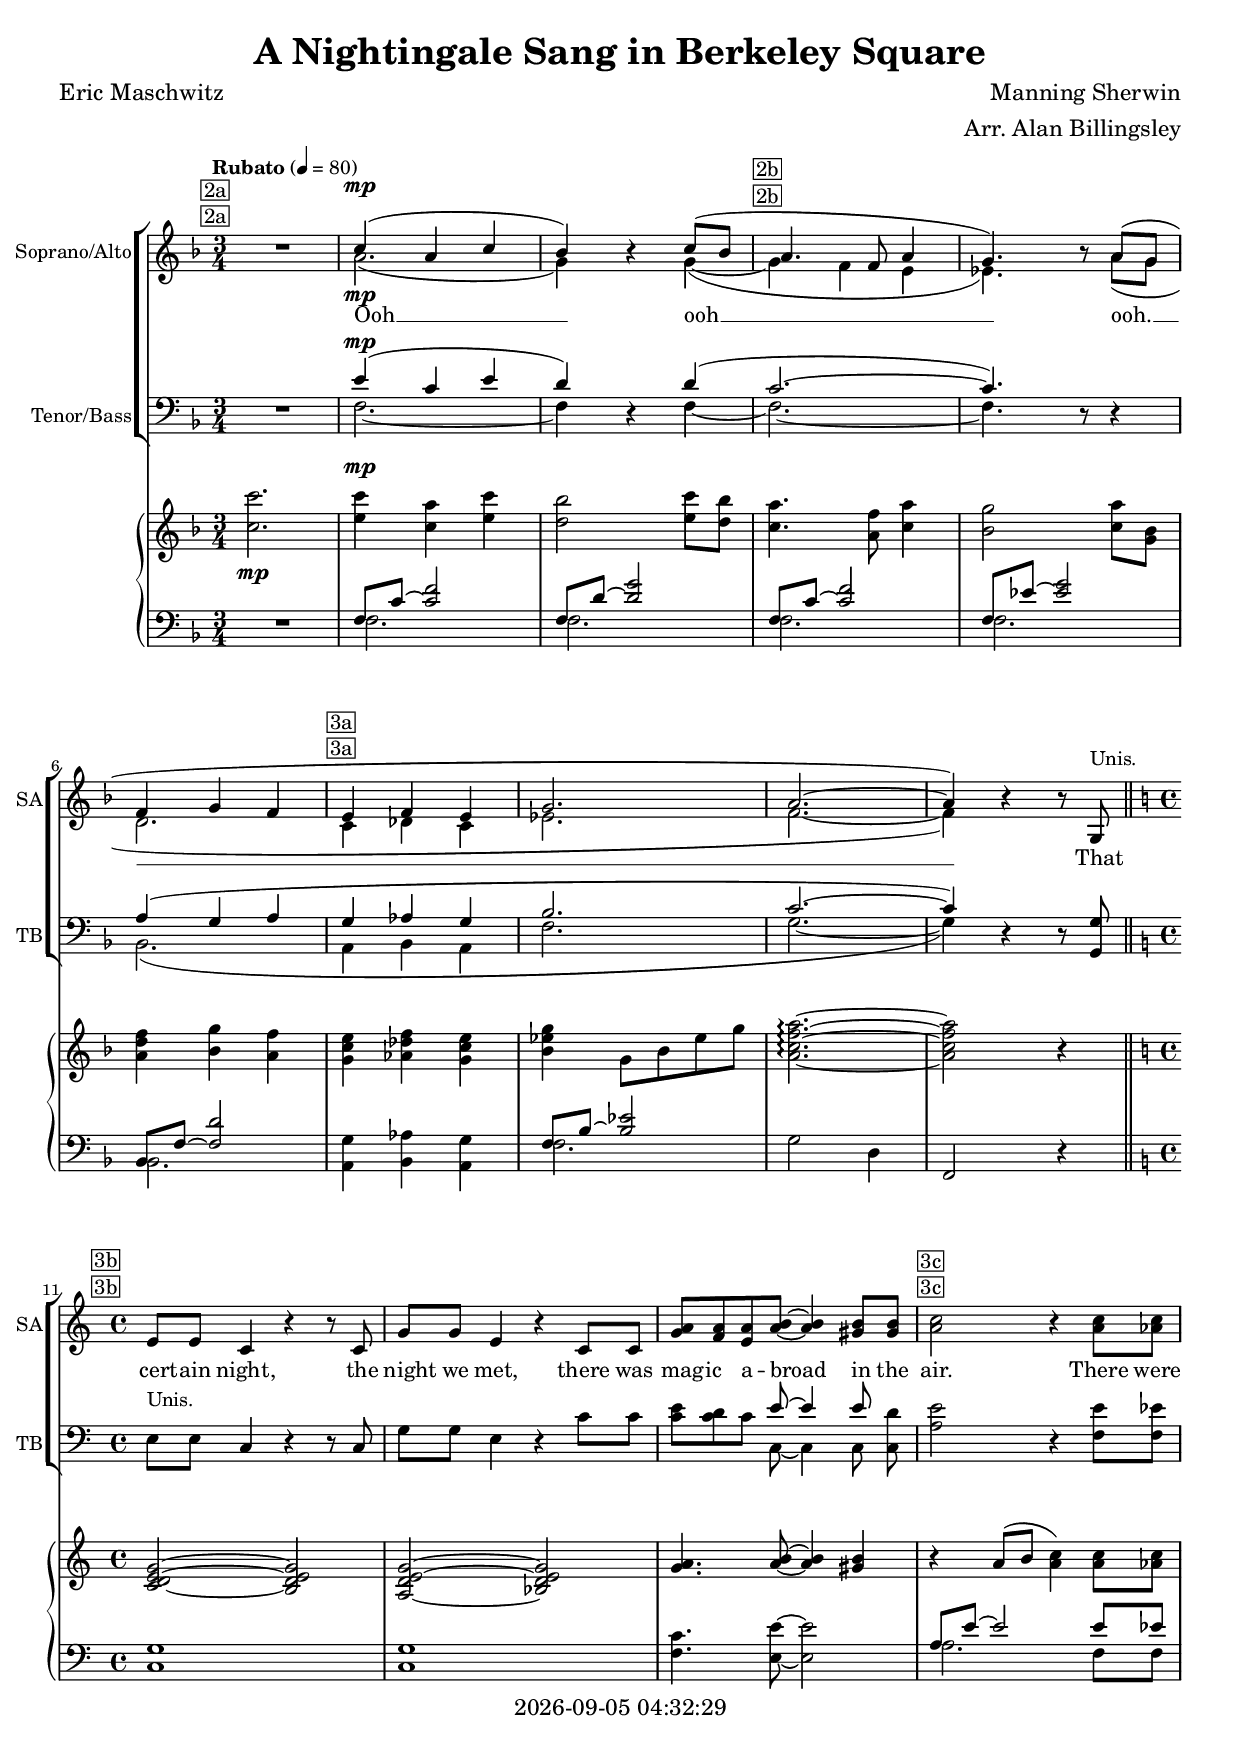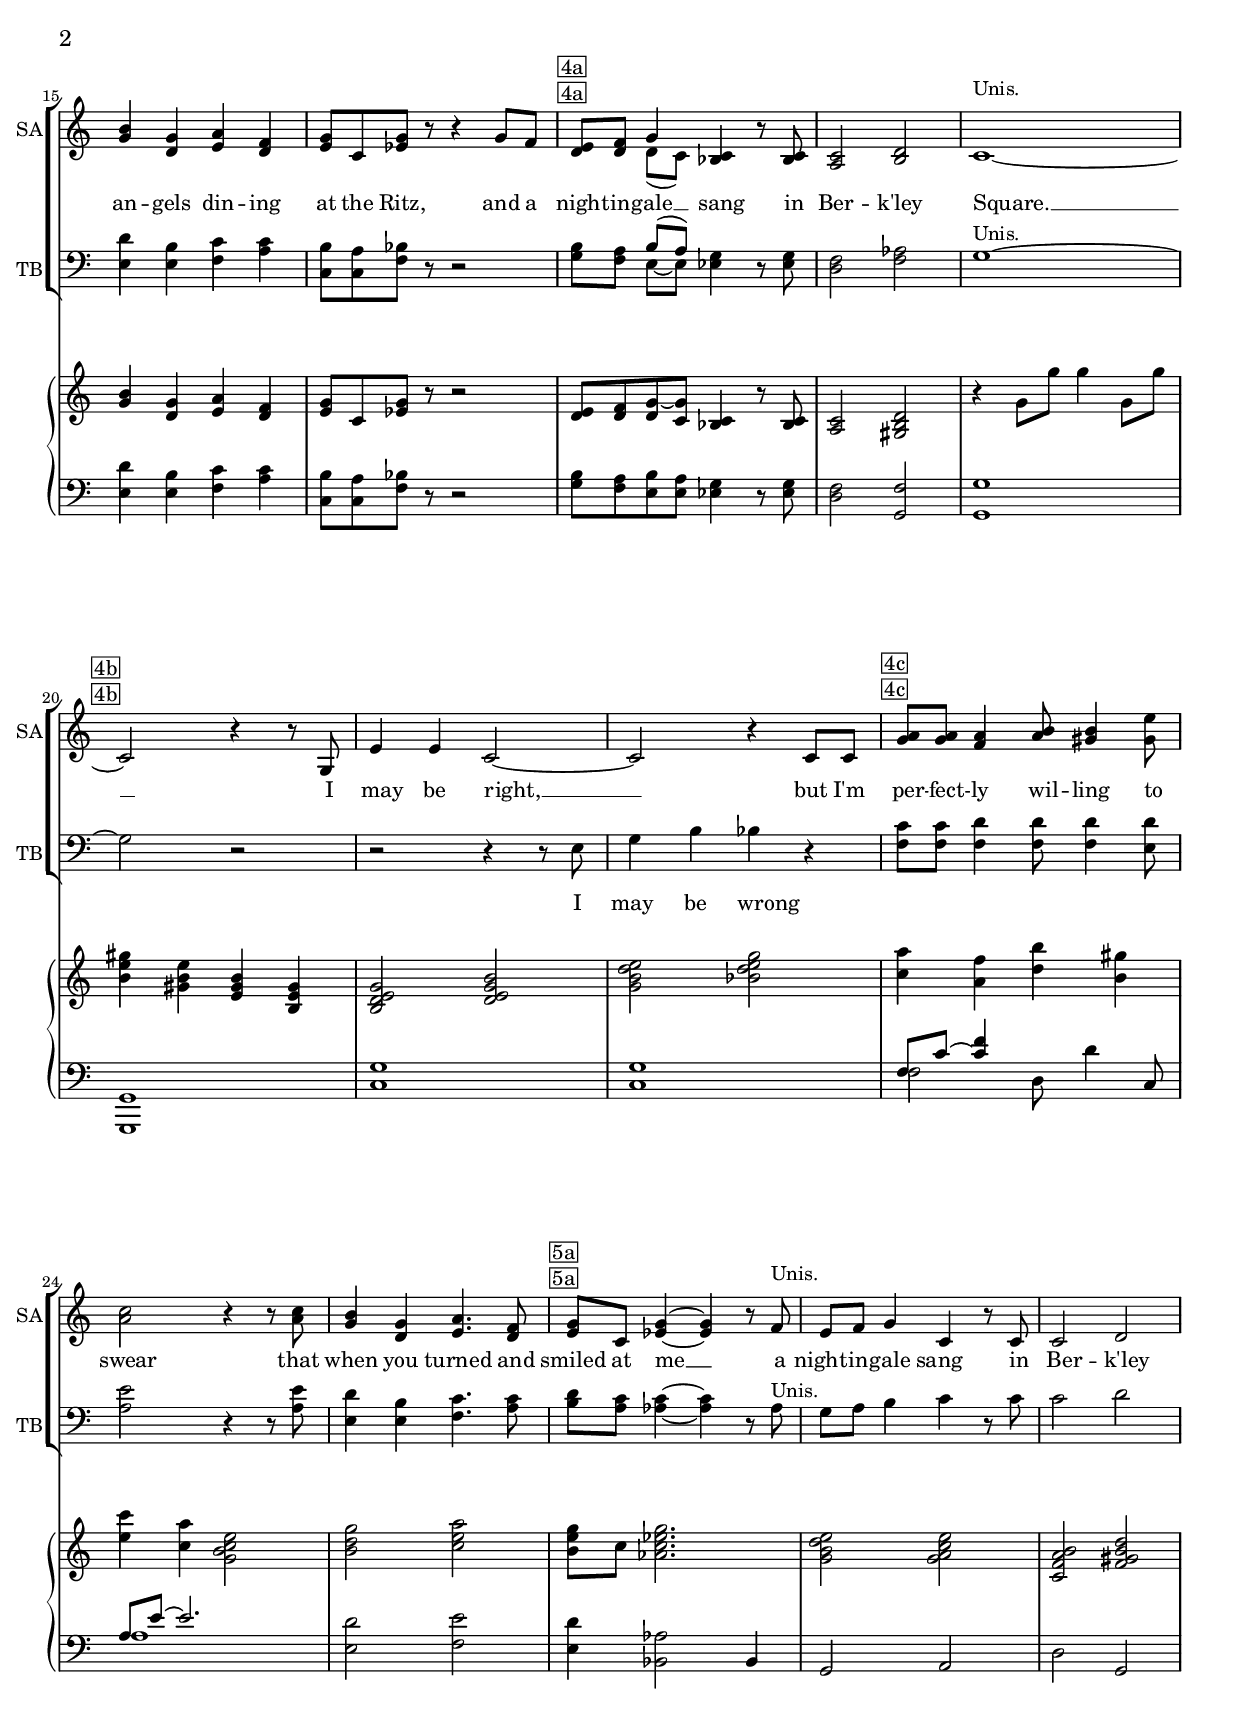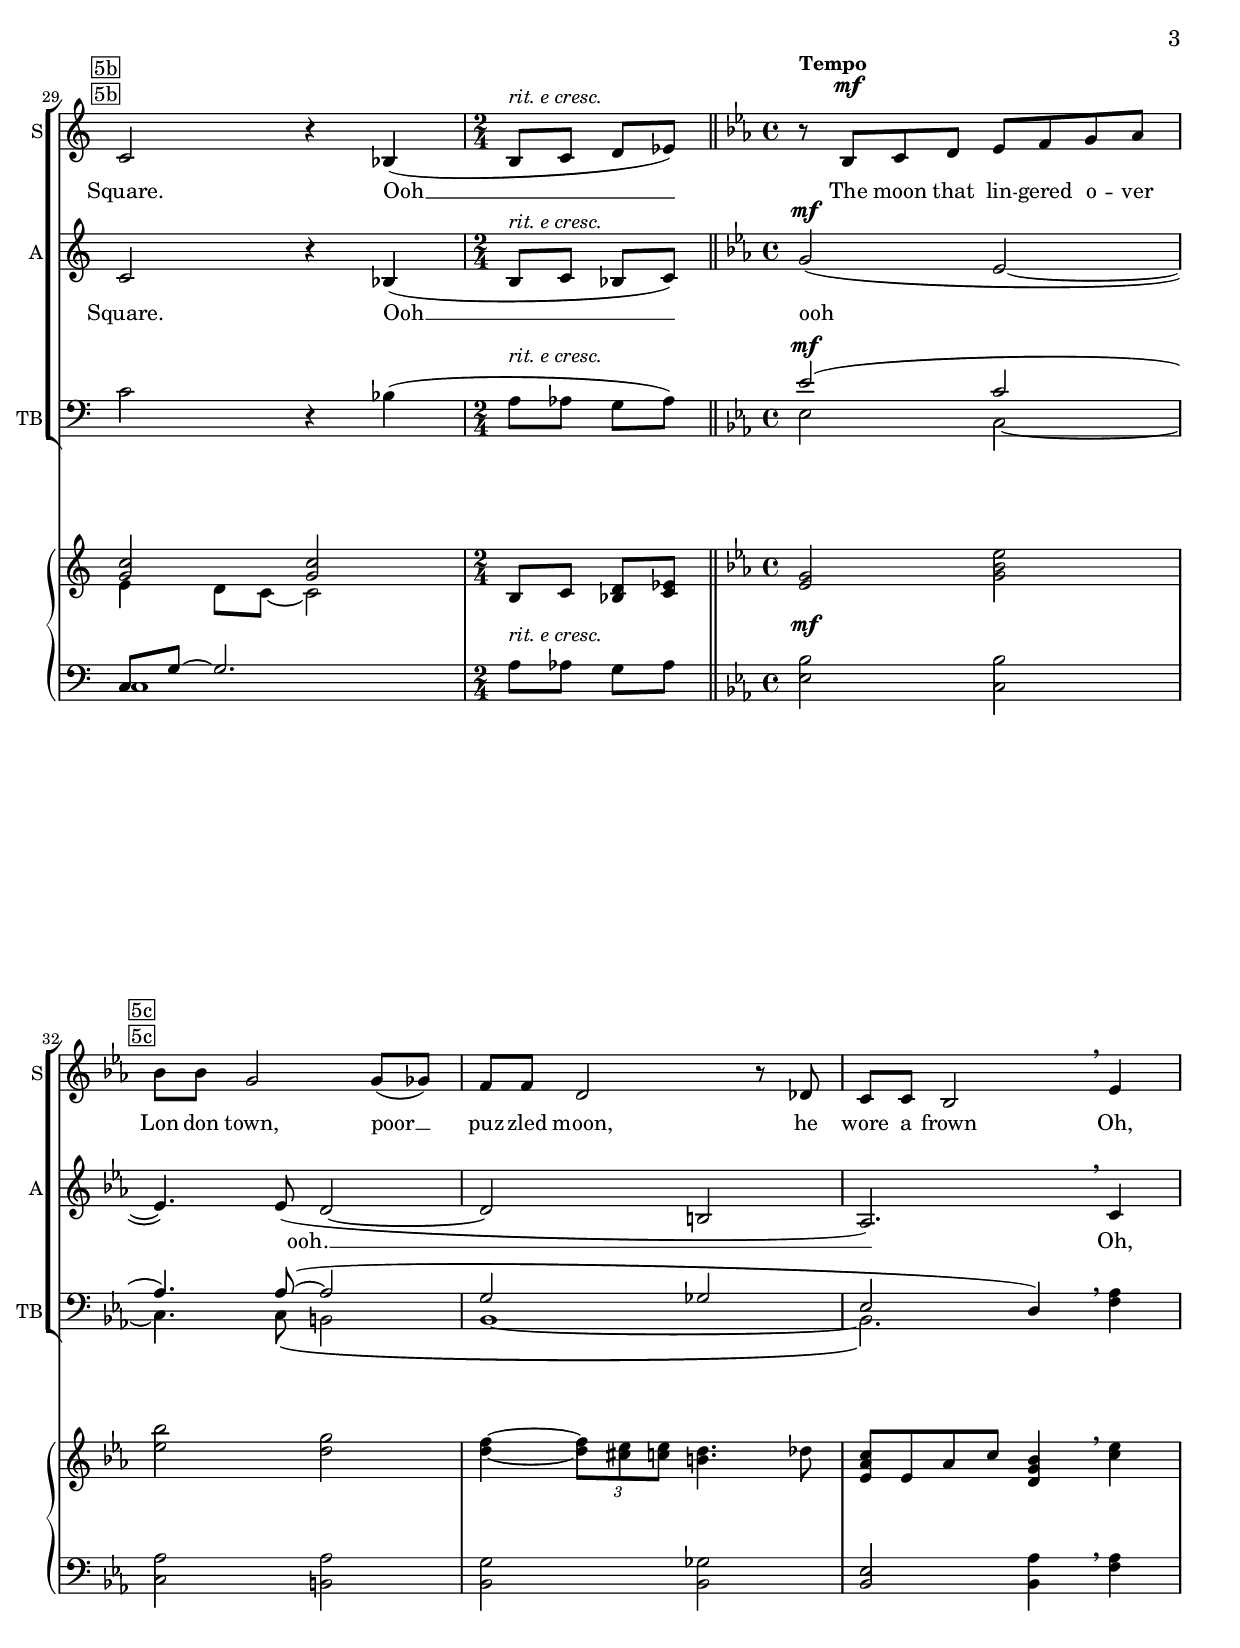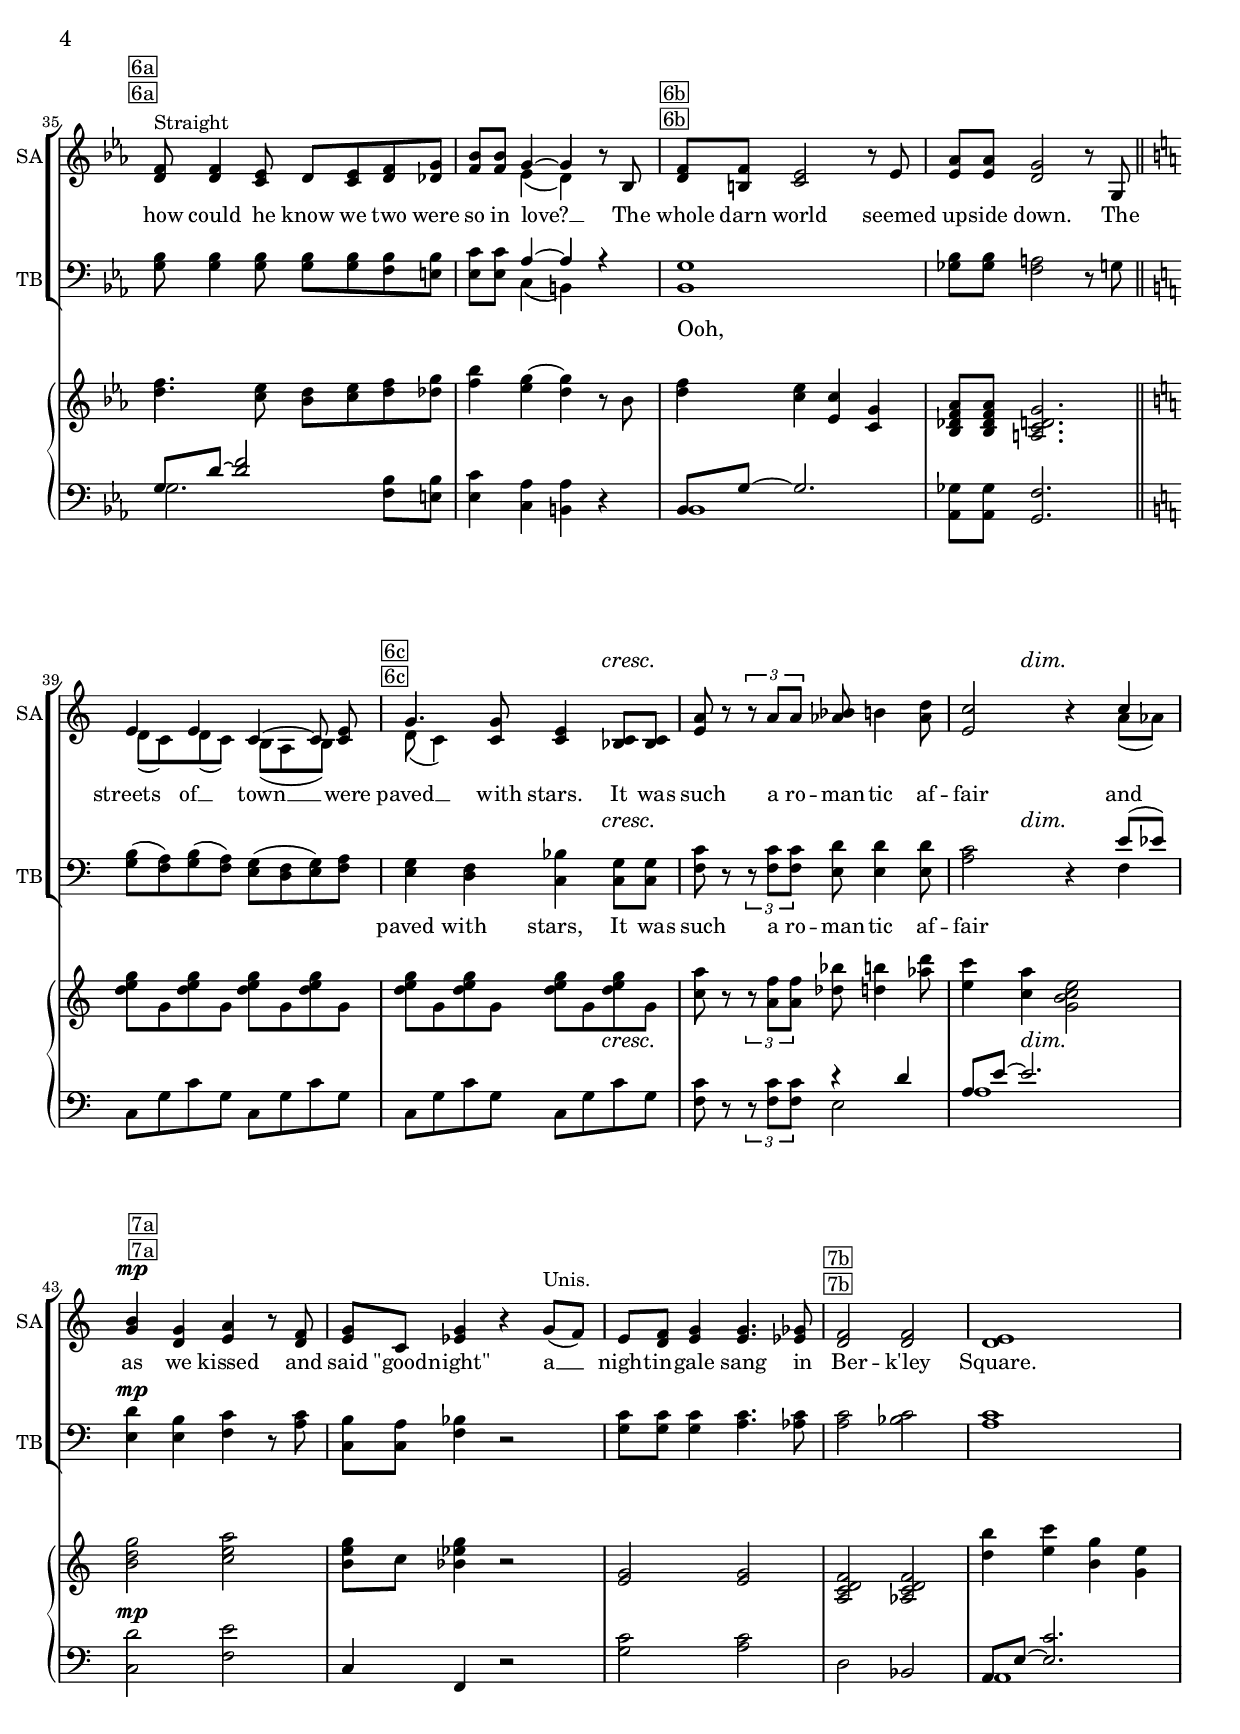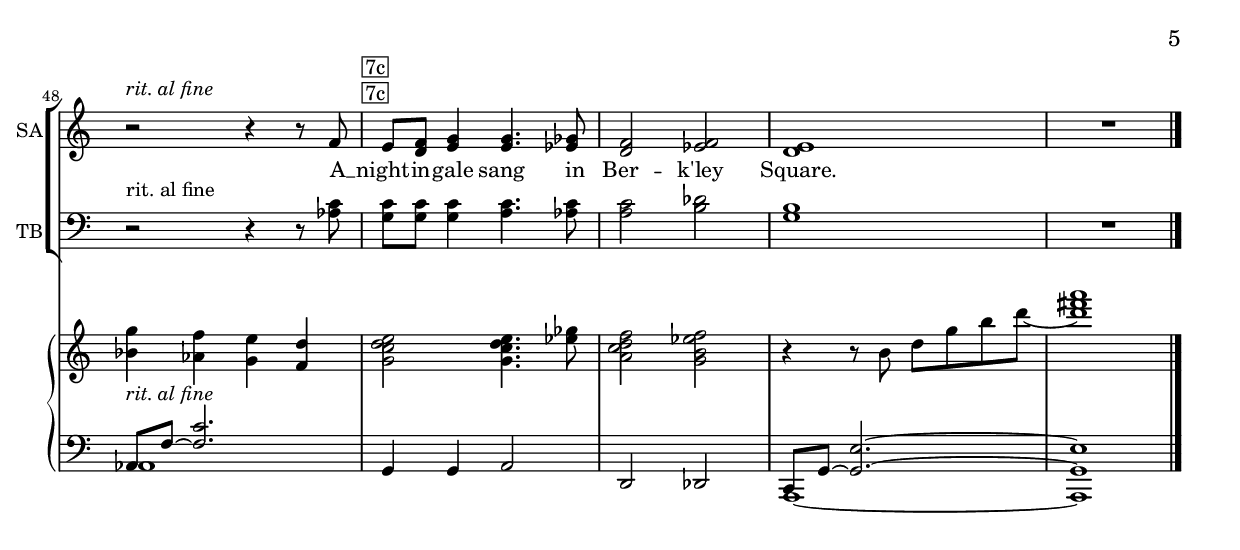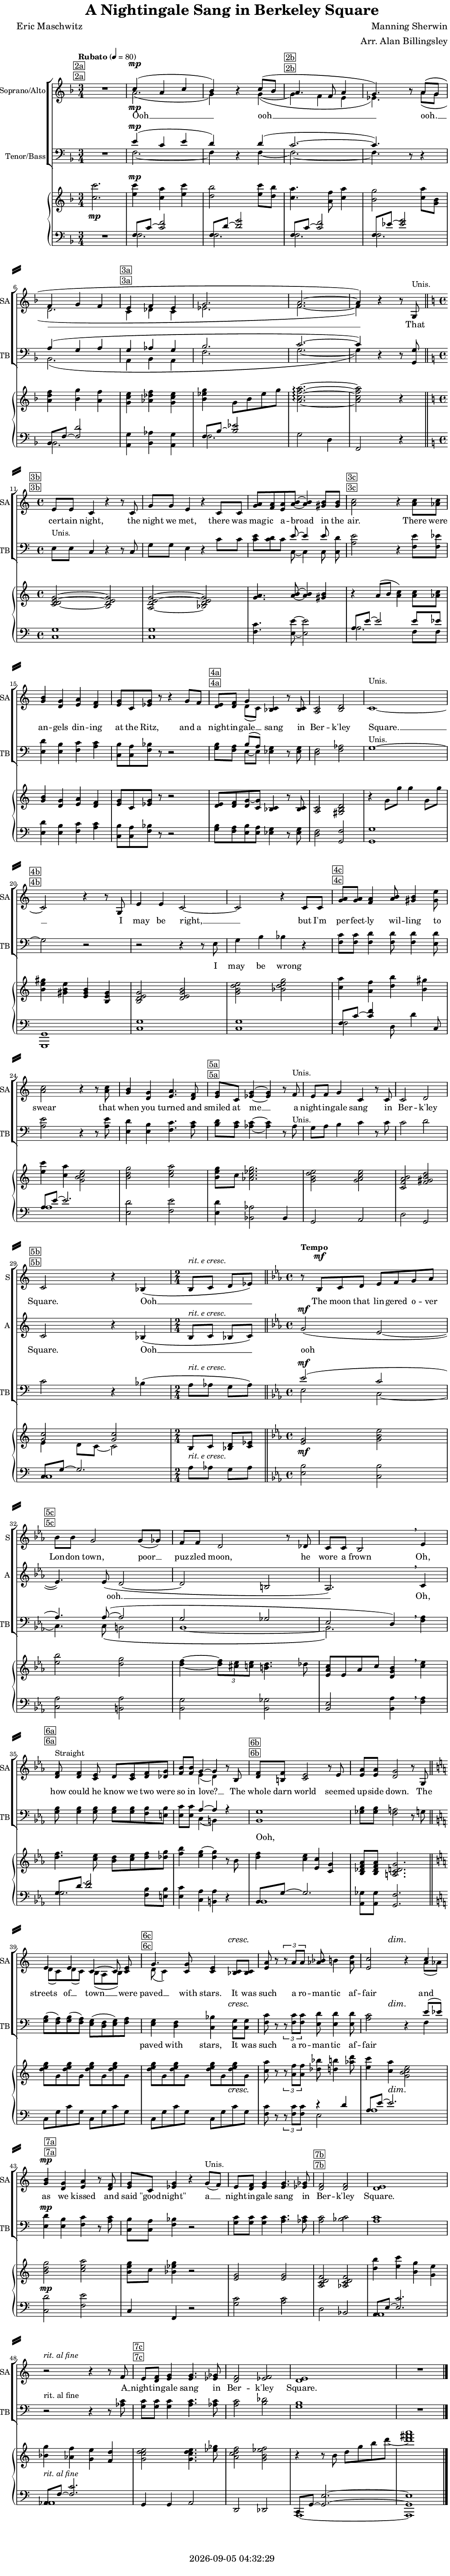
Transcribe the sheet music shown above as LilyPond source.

\version "2.20.2"

\include "articulate.ly"

today = #(strftime "%Y-%m-%d %H:%M:%S" (localtime (current-time)))

\header {
% centered at top
%  dedication  = "dedication"
  title       = "A Nightingale Sang in Berkeley Square"
%  subtitle    = "subtitle"
%  subsubtitle = "subsubtitle"
%  instrument  = "instrument"
  
% arrangement of following lines:
%
%  poet    composer
%  meter   arranger
%  piece       opus

  composer    = "Manning Sherwin"
  arranger    = "Arr. Alan Billingsley"
%  opus        = "opus"

  poet        = "Eric Maschwitz"
%  meter       = "meter"
%  piece       = "piece"

% centered at bottom
% tagline     = "tagline" % default lilypond version
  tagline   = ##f
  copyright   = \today
}

global = {
  \key f \major
  \time 3/4
}

TempoTrack = {
  \tempo "Rubato" 4=80
  s2.
  \set Score.tempoHideNote = ##t
  s2.*9 \time 4/4
  s1*19
  \time 2/4 \tempo 4=75 s2 \tempo 4=80 \time 4/4 % 5b+
  s1*17
  \tempo 4=75 s1*5
}

RehearsalTrack = {
%  \set Score.currentBarNumber = #5
%  \mark \markup { \box 5 }
  \textMark \markup { \box "2a" } s2.*3
  \textMark \markup { \box "2b" } s2.*3
  \textMark \markup { \box "3a" } s2.*4 \time 4/4
  \textMark \markup { \box "3b" } s1*3
  \textMark \markup { \box "3c" } s1*3
  \textMark \markup { \box "4a" } s1*3
  \textMark \markup { \box "4b" } s1*3
  \textMark \markup { \box "4c" } s1*3
  \textMark \markup { \box "5a" } s1*3
  \textMark \markup { \box "5b" } s1 \time 2/4 s2 \time 4/4 s1
  \textMark \markup { \box "5c" } s1*3
  \textMark \markup { \box "6a" } s1*2
  \textMark \markup { \box "6b" } s1*3
  \textMark \markup { \box "6c" } s1*3
  \textMark \markup { \box "7a" } s1*3
  \textMark \markup { \box "7b" } s1*3
  \textMark \markup { \box "7c" } s1*4
}

sopranoA = \relative {
  \global
  R2.
  c''4(a c
  bes4) r c8(bes
  a4. f8 a4 % 2b
  g4.) r8
  a8(g
  f4 g f
  e4 f e % 3a
  g2.
  a2.~
  a4) r4 r8 g, \bar "||" \key c \major \time 4/4 \break
  e'8 e c4 r r8 c % 3b
  g'8 g e4 r c8 c
  a'8 a a b~b4 b8 b
  c2 r4 c8 c % 3c
  b4 g a f
  g8 c, g' r r4 g8 f
  e8 f g4 c, r8 c % 4a
  c2 d
  c1~
  c2 r4 r8 g % 4b
  e'4 e c2~
  c2 r4 c8 c
  a'8 a a4 b8 b4 e8 % 4c
  c2 r4 r8 c
  b4 g a4. f8
  g8 c, g'4~g r8 f % 5a
  e8 f g4 c, r8 c
  c2 d
}

sopranoBjoint = {
  R1
  \time 2/4 R2 \time 4/4 \key ees \major
  R1
  R1
  R1
  R1
}

sopranoC = \relative {
  f'8 f4 ees8 d ees f g % 6a
  bes8 bes g4~g r8 bes,
  f'8 f ees2 r8 ees % 6b
  aes8 aes g2 r8 g, \bar "||" \key c \major
  e'4 e c~8 e
  g4. g8 e4 c8 c % 6c
  a'8 r \tuplet 3/2 {r8 a a} bes b4 d8
  c2 r4 c
  b4 g a r8 f % 7a
  g8 c, g'4 r g8(f)
  e8 f g4 g4. ges8
  f2 f % 7b
  e1
  r2 r4 r8 f
  e8 f g4 g4. ges8 % 7c
  f2 f
  e1
  R1
}

sopranoB = \relative {
  c'2 r4 bes( \time 2/4 % 5b
  b8 c d ees) \bar "||" \key ees \major \time 4/4
  r8 bes c d ees f g aes
  bes8 bes g2 g8(ges) % 5c
  f8 f d2 r8 des
  c8 c bes2 \breathe ees4
}

sopranoJoint = { \sopranoA \sopranoBjoint \sopranoC }
soprano      = { \sopranoA \sopranoB      \sopranoC }

sopranoSingle = \relative {
  s2.*10
  \time 4/4 s1*18 \break
  \sopranoB
}

wordsSop = \lyricmode {
  Square.
  Ooh __
  The moon that lin -- gered o -- ver Lon -- don town,
  poor __ puz -- zled moon,
  he wore a frown
  Oh, 
}

wordsWomen = \lyricmode {
  Ooh __ ooh __ ooh. __
  That cert -- ain night,
  the night we met,
  there was mag -- ic a -- broad in the air.
  There were an -- gels din -- ing at the Ritz,
  and a night -- in -- gale __ sang in Ber -- k'ley Square. __

  I may be right, __
  but I'm per -- fect -- ly wil -- ling to swear
  that when you turned and smiled at me __
  a night -- in -- gale sang in Ber -- k'ley % off to separate staves

  how could he know we two were so in love? __
  The whole darn world seemed up -- side down.
  The streets of __ town __ were paved __ with stars.
  It was such a ro -- man -- tic af -- fair
  and as we kissed and said "\"good" -- "night\""
  a __ night -- in -- gale sang in Ber -- k'ley Square.
  A __ night -- in -- gale sang in Ber -- k'ley Square.
}

wordsSoprano = \lyricmode {
  "\nOoh "  "ooh "  "ooh. " 
  "\nThat " cert "ain " "night, "
  "\nthe " "night " "we " "met, "
  "\nthere " "was " mag "ic " a "broad " "in " "the " "air. "
  "\nThere " "were " an "gels " din "ing " "at " "the " "Ritz, "
  "\nand " "a " night in "gale "  "sang " "in " Ber "k'ley " "Square. " 

  "\nI " "may " "be " "right, " 
  "\nbut " "I'm " per fect "ly " wil "ling " "to " "swear "
  "\nthat " "when " "you " "turned " "and " "smiled " "at " "me " 
  "\na " night in "gale " "sang " "in " Ber "k'ley " "Square. "
  "\nOoh " 
  "\nThe " "moon " "that " lin "gered " o "ver " Lon "don " "town, "
  "\npoor "  puz "zled " "moon, "
  "\nhe " "wore " "a " "frown "
  "\nOh, " 
  "\nhow " "could " "he " "know " "we " "two " "were " "so " "in " "love? " 
  "\nThe " "whole " "darn " "world " "seemed " up "side " "down. "
  "\nThe " "streets " "of "  "town "  "were " "paved "  "with " "stars. "
  "\nIt " "was " "such " "a " ro man "tic " af "fair "
  "\nand " "as " "we " "kissed " "and " "said " "\"good" "night\" "
  "\na "  night in "gale " "sang " "in " Ber "k'ley " "Square. "
  "\nA "  night in "gale " "sang " "in " Ber "k'ley " "Square. "
}

dynamicsSopJoint = {
  \override DynamicTextSpanner.style = #'none
  s2.
  s2.\mp
  s2.*7
  s2 s8 s-\markup \upright Unis. \time 4/4
  s1*8
  s1-\markup \upright Unis. % 4a++
  s1*6
  s2. s8 s-\markup \upright Unis. % 5a
  s1*3 \time 2/4 s2 \time 4/4 s1*4
  s1-\markup \upright Straight % 6a
  s1*4
  s2. s4\cresc % 6c
  s1
  s4 s2.\dim
  s1\mp % 7a
  s2 s4 s-\markup \upright Unis.
  s1*3
  s1-\markup \italic "rit. al fine"
  s1*4
}

dynamicsSopSingle = {
  s2.*10
  s1*19
  \time 2/4 s2-\markup \italic "rit. e cresc." % 5b+
  s8^\markup \upright \bold Tempo s\mf s2.
  s1*3
}

altoA = \relative {
  \global
  R2.
  a'2.(
  g4) r g~(
  g4 f e % 2b
  ees4.) r8 a( g
  d2.
  c4 des c % 3a
  ees2.
  f2.~
  f4) r r8 g, \bar "||" \key c \major \time 4/4
  e'8 e c4 r r8 c % 3b
  g'8 g e4 r c8 c
  g'8 f e a~4 gis8 gis
  a2 r4 a8 aes % 3c
  g4 d e d
  e8 c ees r r4 g8 f
  d8 d d(c) bes4 r8 bes % 4a
  a2 b
  c1~
  c2 r4 r8 g % 4b
  e'4 e c2~
  c2 r4 c8 c
  g'8 g f4 a8 gis4 gis8 % 4c
  a2 r4 r8 a
  g4 d e4. d8
  e8 c ees4~ees r8 f % 5a
  e8 f g4 c, r8 c
  c2 d \break
}

altoBjoint = {
  R1 % 5b
  \time 2/4 R2 \time 4/4 \bar "||" \key ees \major
  R1
  R1 % 5c
  R1
  R1
}

altoC = \relative {
  d'8 d4 c8 d c d des % 6a
  f8 f ees4(d) r8 bes
  d8 b c2 r8 ees % 6b
  ees8 ees d2 r8 g, \bar "||" \key c \major
  d'8(c) d(c) b(a b) c
  d8(c4) c8 c4 bes8 bes % 6c
  e8 r \tuplet 3/2 {r8 a a} aes b4 aes8
  e2 r4 a8(aes)
  g4 d e r8 d % 7a
  e8 c ees4 r g8(f)
  e8 d e4 e4. ees8
  d2 d % 7b
  d1
  r2 r4 r8 f
  e8 d e4 e4. ees8 % 7c
  d2 ees
  d1
  R1
}

altoB = \relative {
  c'2 r4 bes4( % 5b
  \time 2/4 b8 c bes c) \bar "||" \key ees \major \time 4/4
  g'2(ees~
  ees4.) ees8(d2~ % 5c
  d2 b
  aes2.) \breathe c4 \break
}

altoSingle = \relative {
  \global
  s2.*10
  \key c \major \bar "||" \time 4/4
  s1*18
  \altoB
}

altoJoint = { \altoA \altoBjoint \altoC }
alto      = { \altoA \altoB      \altoC }

wordsAlto = \lyricmode {
  Square.
  Ooh __ ooh __ooh. __
  Oh,
}

wordsAltoAll = \lyricmode {
  "\nOoh "  "ooh "  "ooh. " 
  "\nThat " cert "ain " "night, "
  "\nthe " "night " "we " "met, "
  "\nthere " "was " mag "ic " a "broad " "in " "the " "air. "
  "\nThere " "were " an "gels " din "ing " "at " "the " "Ritz, "
  "\nand " "a " night in "gale "  "sang " "in " Ber "k'ley " "Square. " 

  "\nI " "may " "be " "right, " 
  "\nbut " "I'm " per fect "ly " wil "ling " "to " "swear "
  "\nthat " "when " "you " "turned " "and " "smiled " "at " "me " 
  "\na " night in "gale " "sang " "in " Ber "k'ley " "Square. "
  "\nOoh "  "ooh " "__ooh. " 
  "\nOh, " "how " "could " "he " "know " "we " "two " "were " "so " "in " "love? " 
  "\nThe " "whole " "darn " "world " "seemed " up "side " "down. "
  "\nThe " "streets " "of "  "town "  "were " "paved "  "with " "stars. "
  "\nIt " "was " "such " "a " ro man "tic " af "fair "
  "\nand " "as " "we " "kissed " "and " "said " "\"good" "night\" "
  "\na "  night in "gale " "sang " "in " Ber "k'ley " "Square. "
  "\nA "  night in "gale " "sang " "in " Ber "k'ley " "Square. "
}

dynamicsAltoJoint = {
  \override DynamicTextSpanner.style = #'none
  s2.
  s2.\mp
  s2.*8 \time 4/4
  s1*19
  \time 2/4 s2 \time 4/4
  s1*22
}

dynamicsAltoSingle = {
  s2.*10 \time 4/4
  s1*19
  \time 2/4 s2-\markup \italic "rit. e cresc." \time 4/4
  s1\mf
}

tenor = \relative {
  \global
  R2.
  e'4(c e
  d4) r d(
  c2.~ % 2b
  c4.) r8 r4
  a4 ( g a
  g4 aes g % 3a
  bes2.
  c2.~
  c4 ) r r8 g \bar "||" \key c \major \time 4/4
  e8 e c4 r r8 c % 3b
  g'8 g e4 r c'8 c
  e8 d c e~e4 e8 d
  e2 r4 e8 ees % 3c
  d4 b c c
  b8 a bes r r2
  b8 a b(a) g4 r8 g % 4a
  f2 aes
  g1~
  g2 r % 4b
  r2 r4 r8 e
  g4 b bes r
  c8 c d4 d8 d4 d8 % 4c
  e2 r4 r8 e
  d4 b c4. c8
  d8 c c4~c r8 aes % 5a
  g8 a b4 c r8 c
  c2 d
  c2 r4 bes( % 5b
  \time 2/4 a8 aes g aes) \bar "||" \key ees \major \time 4/4
  ees'2( c
  aes4.) aes8~ ( aes2 % 5c
  g2 ges
  ees2 d4) \breathe aes'
  bes8 bes4 bes8 bes bes bes bes % 6a
  c8 c aes4~4 r
  g1 % 6b
  bes8 bes a2 r8 g \bar "||" \key c \major
  b8(a) b(a) g(f g) a
  g4 f bes g8 g % 6c
  c8 r \tuplet 3/2 {r8 c c} d d4 d8
  c2 r4 e8(ees)
  d4 b c r8 c % 7a
  b8 a bes4 r2
  c8 c c4 c4. c8
  c2 c % 7b
  c1
  r2 r4 r8 c
  c8 c c4 c4. c8 % 7c
  c2 des
  b1
  R1
  \bar "|."
}

wordsTenor = \lyricmode {
  "\nOoh "  "ooh "  "ooh. " 
  "\nThat " cert "ain " "night, "
  "\nthe " "night " "we " "met, "
  "\nthere " "was " mag "ic " a "broad " "in " "the " "air. "
  "\nThere " "were " an "gels " din "ing " "at " "the " "Ritz, "
  "\nnight" in "gale "  "sang " "in " Ber "k'ley " "Square. " 

  "\nI " "may " "be " "wrong, "
  "\nper" fect "ly " wil "ling " "to " "swear "
  "\nthat " "when " "you " "turned " "and " "smiled " "at " "me " 
  "\na " night in "gale " "sang " "in " Ber "k'ley " "Square. "
  "\nOoh "  "ooh " "__ooh. " 
  "\nOh, " "how " "could " "he " "know " "we " "two " "were " "so " "in " "love? " 
  "\nOoh, "
  "\nup" "side " "down. "
  "\nThe " "streets " "of "  "town "  "were " "paved "  "with " "stars. "
  "\nIt " "was " "such " "a " ro man "tic " af "fair "
  "\nand " "as " "we " "kissed " "and " "said " "\"good" "night\" "
  "\nnight" in "gale " "sang " "in " Ber "k'ley " "Square. "
  "\nA "  night in "gale " "sang " "in " Ber "k'ley " "Square. "
}

wordsMen = \lyricmode {
  _ _ _ _ _ _ _ _ _ _
  _ _ _ _ _ _ _ _ _ _
  _ _ _ _ _ _ _ _ _ _
  _ _ _ _ _ _ _
  I may be wrong

  _ _ _ _ _ _ _ _ _ _
  _ _ _ _ _ _ _ _ _ _
  _ _ _ _ _ _ _ _ _ _
  _ _ _ _ _ _ _ _
  Ooh,
  _ _ _ _ _ _ _ _
  paved with stars, It was such a ro -- man -- tic af -- fair
}

dynamicsTenorJoint = {
  \override DynamicTextSpanner.style = #'none
  s2.
  s2.\mp
  s2.*8 \time 4/4
  s1-\markup \upright Unis. % 3b
  s1*7
  s1-\markup \upright Unis. % 4a++
  s1*6
  s2. s8 s-\markup \upright Unis. % 5a
  s1*3
  \time 2/4 s2-\markup \italic "rit. e cresc." \time 4/4 % 5b+
  s1\mf
  s1*8
  s2. s4\cresc
  s1
  s4 s2.\dim
  s1\mp % 7a
  s1*4
  s1-\markup \upright "rit. al fine"
  s1*4
}

bass = \relative {
  \global
  R2.
  f2.~
  f4 r f4~
  f2.~ % 2b
  f4. r8 r4
  bes,2.( 
    a4 bes a % 3a
    f'2.
    g2.~
    g4) r4 r8 g, \bar "||" \key c \major \time 4/4
  e'8 e c4 r r8 c % 3b
  g'8 g e4 r c'8 c
  c8 c c c,~4 c8 c
  a'2 r4 f8 f % 3c
  e4 e f a
  c,8 c f r r2
  g8 f e~e ees4 r8 ees % 4a
  d2 f
  g1~
  g2 r % 4b
  r2 r4 r8 e
  g4 b bes r
  f8 f f4 f8 f4 e8 % 4c
  a2 r4 r8 a
  e4 e f4. a8
  b8 a aes4~aes r8 aes % 5a
  g8 a b4 c r8 c
  c2 d
  c2 r4 bes( % 5b
  \time 2/4 a8 aes g aes) \time 4/4 \bar "||" \key ees \major
  ees2 c~
  c4. c8\( b2 % 5c
           bes1~
           bes2.\) f'4
  g8 g4 g8 g g f e % 6a
  ees8 ees c4(b) s
  bes1 % 6b
  ges'8 ges f2 r8 g \bar "||" \key c \major
  g8(f) g(f) e(d e) f
  e4 d c c8 c % 6c
  f8 r \tuplet 3/2 { r8 f f} e8 e4 e8
  a2 r4 f
  e4 e f r8 a % 7a
  c,8 c f4 r2
  g8 g g4 a4. aes8
  a2 bes % 7b
  a1
  r2 r4 r8 aes
  g8 g g4 a4. aes8 % 7c
  a2 b
  g1
  R1
  \bar "|."
}

wordsBass = \lyricmode {
  words
}

dynamicsBassJoint = {
  \override DynamicTextSpanner.style = #'none
  s2.
  s2.\mp
  s2.*8 \time 4/4
  s1*19
  \time 2/4 s2 \time 4/4
  s1*22
}

pianoRH = \relative {
  \global
  <c'' c'>2.
  <e c'>4 <c a'> <e c'>
  <d bes'>2 <e c'>8 <d bes'>
  <c a'>4. <a f'>8 <c a'>4 % 2b
  <bes g'>2 <c a'>8 <bes g>
  <a d f>4 <bes g'> <a f'>
  <g c e>4 <aes des f> <g c e> % 3a
  <bes ees g>4 g8 bes ees g
  <a, c f a>2.\arpeggio ~
  q2 r4 \bar "||" \key c \major \time 4/4
  <c, d e g>2~<b d e g> % 3b
  <a d e g>2~<bes d e g>
  <g' a>4. <a b>8~4 <gis b>4
  r4 a8(b <a c>4) q8 <aes c> % 3c
  <g b>4 <d g> <e a> <d f>
  <e g>8 c <ees g>8 r r2
  <d e>8 <d f> <d g>~<c g'> <bes c>4 r8 q % 4a
  <a c>2 <gis b d>
  r4 g'8 g' g4 g,8 g'
  <b, e gis>4 <gis b e> <e gis b> <b e gis> % 4b
  <b d e g>2 <d e g b>
  <g b d e>2 <bes d e g>
  <c a'>4 <a f'> <d b'> <b gis'> % 4c
  <e c'>4 <c a'> <g b c e>2
  <b d g>2 <c e a>
  <b e g>8 c <aes c ees g>2. % 5a
  <g b d e>2 <g a c e>
  <c, f a b>2 <f gis b d>
  s1 % 5b
  \time 2/4 b,8 c <bes d> <c ees> \time 4/4 \bar "||" \key ees \major
  <ees g>2 <g bes ees>
  <ees' bes'>2 <d g> % 5c
  <d f>4~ \tuplet 3/2 {q8 <cis ees> <c ees>} <b d>4. des8
  <ees, aes c>8 ees aes c <d, g bes>4 \breathe <c' ees>
  <d f>4. <c ees>8 <bes d> <c ees> <d f> <des g> % 6a
  <f bes>4 <ees g>~<d g> r8 bes
  <d f>4 <c ees> <ees, c'> <c g'> % 6b
  <bes des f aes>8 q <a c d g>2. \bar "||" \key c \major
  <d' e g>8 g, q g q g q g
  q8 g q g q g q g % 6c
  <c a'>8 r \tuplet 3/2 {r <a f'> q} <des bes'> <d b'>4 <aes' d>8
  <e c'>4 <c a'> <g b c e>2
  <b d g>2 <c e a> % 7a
  <b e g>8 c <bes ees g>4 r2
  <e, g>2 q
  <a, c d f>2 <aes c d f> % 7b
  <d' b'>4 <e c'> <b g'> <g e'>
  <bes g'> <aes f'> <g e'> <f d'>
  <g c d e>2 q4. <ees' ges>8 % 7c
  <a, c d f>2 <g b ees f>
  r4 r8 b d g b d~
  <d fis a>1
  \bar "|."
}

pianoRHone = \relative {
  \global
  \voiceOne
  s2.*10 \key c \major \time 4/4
  s1*18
  <g' c>2 q % 5b
  \time 2/4 s2 \time 4/4 \key ees \major
  s1*8 \key c \major
  s1*14
  \bar "|."
}

pianoRHtwo = \relative {
  \global
  \voiceTwo
  s2.*10 \key c \major \time 4/4
  s1*18
  e'4 d8 c~c2 % 5b
  \time 2/4 s2 \time 4/4 \key ees \major
  s1*8 \key c \major
  s1*14
  \bar "|."
}

dynamicsPiano = {
  \override DynamicTextSpanner.style = #'none
  s2.\mp
  s2.*9 \time 4/4
  s1*19
  \time 2/4 s2-\markup \italic "rit. e cresc." \time 4/4 % 5b+
  s1\mf
  s1*8
  s2. s4\cresc % 6c
  s1
  s4 s2.\dim
  s1\mp
  s1*4
  s1-\markup \italic "rit. al fine" % 7b++
  s1*4
}

pianoLH = \relative {
  \global
  \oneVoice
  R2.
  s2.*2
  s2.*3 % 2b
  <a, g'>4 <bes aes'> <a g'> % 3a
  s2.
  g'2 d4
  f,2 r4 \bar "||" \key c \major \time 4/4
  <c' g'>1 % 3b
  q1
  <f c'>4. <e e'>8~2
  s1 % 3c
  <e d'>4 <e b'> <f c'> <a c>
  <c, b'>8 <c a'> <f bes> r r2
  <g b>8 <f a> <e b'> <e a> <ees g>4 r8 q % 4a
  <d f>2 <g, f'>
  <g g'>1
  <g, g'>1 % 4b
  <c' g'>1
  q1
  s2 d8 d'4 c,8 % 4c
  s1
  <e d'>2 <f e'>
  <e d'>4 <bes aes'>2 bes4 % 5a
  g2 a
  d2 g,
  s1 % 5b
  \time 2/4 a'8 aes g aes \time 4/4 \bar "||" \key ees \major
  <ees bes'>2 <c bes'>
  <c aes'>2 <b aes'> % 5c
  <bes g'>2 <bes ges'>
  <bes ees>2 <bes aes'>4 \breathe <f' aes>
  s2. <f bes>8 <e bes'> % 6a
  <ees c'>4 <c aes'> <b aes'> r
  s1 % 6b
  <aes ges'>8 q <g f'>2. \bar "||" \key c \major
  c8 g' c g c, g' c g
  c,8 g' c g c, g' c g % 6c
  <f c'>8 r \tuplet 3/2 {r8 q q} s2
  s1
  <c d'>2 <f e'> % 7a
  c4 f, r2
  <g' c>2 <a c>
  d,2 bes % 7b
  s1
  s1
  g4 g a2 % 7c
  d,2 des
  s1
  s1
  \bar "|."
}

pianoLHone = \relative {
  \global
  \voiceOne
  s2.
  f8 c'~ <c f>2
  f,8 d'~ <d g>2
  f,8 c'~<c f>2 % 2b
  f,8 ees'~<ees g>2
  bes,8 f'~<f d'>2
  s2. % 3a
  f8 bes~<bes ees>2
  s2.
  s2. \bar "||" \key c \major \time 4/4
  s1*3 % 3b
  a8 e'~e2 e8 ees % 3c
  s1
  s1
  s1*3 % 4a
  s1*3 % 4b
  f,8 c'~<c f>4 s2 % 4c
  a8 e'~e2.
  s1
  s1*3 % 5a
  c,8 g'~g2. % 5b
  \time 2/4 s2 \time 4/4 \bar "||" \key ees \major
  s1
  s1*3 % 5c
  g8 d'~<d f>2 s4 % 6a
  s1
  bes,8 g'~g2. % 6b
  s1 \bar "||" \key c \major
  s1
  s1 % 6c
  s2 r4 d'
  a8 e'~e2.
  s1*3 % 7a
  s1 % 7b
  a,,8 e'~<e c'>2.
  aes,8 f'~<f c'>2.
  s1 % 7c
  s1
  c,8 g'~<g e'>2.~
  q1
  \bar "|."
}

pianoLHtwo = \relative {
  \global
  \voiceTwo
  s2.
  f2.
  f2.
  f2. % 2b
  f2.
  bes,2.
  s2. % 3a
  f'2.
  s2.
  s2. \bar "||" \key c \major \time 4/4
  s1*3 % 3b
  a2. f8 f % 3c
  s1
  s1
  s1*3 % 4a
  s1*3 % 4b
  f2 s % 4c
  a1
  s1
  s1*3 % 5a
  c,1 % 5b
  \time 2/4 s2 \time 4/4 \bar "||" \key ees \major
  s1
  s1*3 % 5c
  g'2. s4 % 6a
  s1
  bes,1 % 6b
  s1 \bar "||" \key c \major
  s1
  s1 % 6c
  s2 e
  a1
  s1*3 % 7a
  s1 % 7b
  a,1
  a1
  s1 % 7c
  s1
  a,1~
  a1
  \bar "|."
}

\book {
  \bookOutputSuffix "single"
  \score {
    <<
      <<
        \new ChoirStaff <<
                                % Single soprano staff
          \new Staff = soprano \with { instrumentName = #"Soprano" shortInstrumentName = #"S" } <<
            \new Voice \TempoTrack
            \new Voice \RehearsalTrack
            \new Dynamics \with {alignAboveContext = soprano} \dynamicsSopSingle
            \new Voice = "soprano" \sopranoSingle
            \new Lyrics \lyricsto "soprano" \wordsSop
          >>
                                % Single alto staff
          \new Staff = alto \with { instrumentName = #"Alto" shortInstrumentName = #"A" } <<
            \new Dynamics \with {alignAboveContext = alto} \dynamicsAltoSingle
            \new Voice = "alto" \altoSingle
            \new Lyrics \lyricsto "alto" \wordsAlto
          >>
                                % Joint soprano/alto staff
          \new Staff = women \with { instrumentName = #"Soprano/Alto" shortInstrumentName = #"SA" } <<
            \new Dynamics \with {alignAboveContext = women} \dynamicsSopJoint
            \new Dynamics \with {alignBelowContext = women} \dynamicsAltoJoint
            \set Staff.soloText = #""
            \set Staff.soloIIText = #""
            \set Staff.aDueText = #""
            \new Voice \RehearsalTrack
            \partCombine \sopranoJoint \altoJoint
            \new NullVoice = "alignerWomen" \sopranoJoint
            \new Lyrics \lyricsto "alignerWomen" \wordsWomen
          >>
                                % Joint tenor/bass staff
          \new Staff = men \with { instrumentName = #"Tenor/Bass" shortInstrumentName = #"TB" } <<
            \new Dynamics \with {alignAboveContext = men} \dynamicsTenorJoint
            \new Dynamics \with {alignBelowContext = men} \dynamicsBassJoint
            \set Staff.soloText = #""
            \set Staff.soloIIText = #""
            \set Staff.aDueText = #""
            \clef "bass"
            \partCombine \tenor \bass
            \new NullVoice = "alignerMen" \tenor
            \new Lyrics \lyricsto "alignerMen" \wordsMen
          >>
        >>
        \new PianoStaff <<
          \new Staff <<
            \new Voice \pianoRH
            \new Voice \pianoRHone
            \new Voice \pianoRHtwo
          >>
          \new Dynamics \dynamicsPiano
          \new Staff <<
            \clef "bass"
            \new Voice \pianoLH
            \new Voice \pianoLHone
            \new Voice \pianoLHtwo
          >>
        >>
      >>
    >>
    \layout {
      #(layout-set-staff-size 17)
      indent = 1.5\cm
      \pointAndClickOff
      \context {
        \Staff \RemoveAllEmptyStaves
        barNumberVisibility = #first-bar-number-invisible-save-broken-bars
        \override BarNumber.break-visibility = ##(#f #t #t)
      }
    }
  }
}

\book {
  \bookOutputSuffix "singlepage"
  \paper {
    top-margin = 0
    left-margin = 7
    right-margin = 1
    paper-width = 190\mm
    page-breaking = #ly:one-page-breaking
    system-system-spacing.basic-distance = #15
    system-separator-markup = \slashSeparator
  }
  \score {
    <<
      <<
        \new ChoirStaff <<
                                % Single soprano staff
          \new Staff = soprano \with { instrumentName = #"Soprano" shortInstrumentName = #"S" } <<
            \new Voice \TempoTrack
            \new Voice \RehearsalTrack
            \new Dynamics \with {alignAboveContext = soprano} \dynamicsSopSingle
            \new Voice = "soprano" \sopranoSingle
            \new Lyrics \lyricsto "soprano" \wordsSop
          >>
                                % Single alto staff
          \new Staff = alto \with { instrumentName = #"Alto" shortInstrumentName = #"A" } <<
            \new Dynamics \with {alignAboveContext = alto} \dynamicsAltoSingle
            \new Voice = "alto" \altoSingle
            \new Lyrics \lyricsto "alto" \wordsAlto
          >>
                                % Joint soprano/alto staff
          \new Staff = women \with { instrumentName = #"Soprano/Alto" shortInstrumentName = #"SA" } <<
            \new Dynamics \with {alignAboveContext = women} \dynamicsSopJoint
            \new Dynamics \with {alignBelowContext = women} \dynamicsAltoJoint
            \set Staff.soloText = #""
            \set Staff.soloIIText = #""
            \set Staff.aDueText = #""
            \new Voice \RehearsalTrack
            \partCombine \sopranoJoint \altoJoint
            \new NullVoice = "alignerWomen" \sopranoJoint
            \new Lyrics \lyricsto "alignerWomen" \wordsWomen
          >>
                                % Joint tenor/bass staff
          \new Staff = men \with { instrumentName = #"Tenor/Bass" shortInstrumentName = #"TB" } <<
            \new Dynamics \with {alignAboveContext = men} \dynamicsTenorJoint
            \new Dynamics \with {alignBelowContext = men} \dynamicsBassJoint
            \set Staff.soloText = #""
            \set Staff.soloIIText = #""
            \set Staff.aDueText = #""
            \clef "bass"
            \partCombine \tenor \bass
            \new NullVoice = "alignerMen" \tenor
            \new Lyrics \lyricsto "alignerMen" \wordsMen
          >>
        >>
        \new PianoStaff <<
          \new Staff <<
            \new Voice \pianoRH
            \new Voice \pianoRHone
            \new Voice \pianoRHtwo
          >>
          \new Dynamics \dynamicsPiano
          \new Staff <<
            \clef "bass"
            \new Voice \pianoLH
            \new Voice \pianoLHone
            \new Voice \pianoLHtwo
          >>
        >>
      >>
    >>
    \layout {
      #(layout-set-staff-size 17)
      indent = 1.5\cm
      \pointAndClickOff
      \context {
        \Staff \RemoveAllEmptyStaves
        barNumberVisibility = #first-bar-number-invisible-save-broken-bars
        \override BarNumber.break-visibility = ##(#f #t #t)
      }
    }
  }
}

\book {
  \bookOutputSuffix "midi-sop"
  \score {
%   \articulate
    <<
      <<
        \new ChoirStaff <<
                                % Single soprano staff
          \new Staff \with { instrumentName = #"Soprano" shortInstrumentName = #"S" } <<
            \new Dynamics \dynamicsSopSingle
            \new Voice \TempoTrack
            \new Voice = "soprano" \soprano
            \new Lyrics \lyricsto "soprano" \wordsSoprano
          >>
                                % Single alto staff
          \new Staff \with { instrumentName = #"Alto" shortInstrumentName = #"A" } <<
            \new Dynamics \dynamicsAltoSingle
            \new Voice = "alto" \alto
          >>
                                % Single tenor staff
          \new Staff \with { instrumentName = #"Tenor" shortInstrumentName = #"T" } <<
            \new Dynamics \dynamicsTenorJoint
            \clef "treble_8"
            \new Voice = "tenor" \tenor
          >>
                                % Single bass staff
          \new Staff \with { instrumentName = #"Bass" shortInstrumentName = #"B" } <<
            \new Dynamics \dynamicsBassJoint
            \clef "bass"
            \new Voice = "bass" \bass
          >>
        >>
        \new PianoStaff <<
          \new Staff <<
            \new Voice \pianoRH
            \new Voice \pianoRHone
            \new Voice \pianoRHtwo
            \new Dynamics \dynamicsPiano
            \new Voice \pianoLH
            \new Voice \pianoLHone
            \new Voice \pianoLHtwo
          >>
        >>
      >>
    >>
    \midi {
      \context {
        \Staff
        \consists "Dynamic_performer"
      }
      \context {
        \Voice
        \remove "Dynamic_performer"
      }
    }
  }
}

\book {
  \bookOutputSuffix "midi-alto"
  \score {
%   \articulate
    <<
      <<
        \new ChoirStaff <<
                                % Single soprano staff
          \new Staff \with { instrumentName = #"Soprano" shortInstrumentName = #"S" } <<
            \new Dynamics \dynamicsSopSingle
            \new Voice \TempoTrack
            \new Voice = "soprano" \soprano
          >>
                                % Single alto staff
          \new Staff \with { instrumentName = #"Alto" shortInstrumentName = #"A" } <<
            \new Dynamics \dynamicsAltoSingle
            \new Voice = "alto" \alto
            \new Lyrics \lyricsto "alto" \wordsAltoAll
          >>
                                % Single tenor staff
          \new Staff \with { instrumentName = #"Tenor" shortInstrumentName = #"T" } <<
            \new Dynamics \dynamicsTenorJoint
            \clef "treble_8"
            \new Voice = "tenor" \tenor
          >>
                                % Single bass staff
          \new Staff \with { instrumentName = #"Bass" shortInstrumentName = #"B" } <<
            \new Dynamics \dynamicsBassJoint
            \clef "bass"
            \new Voice = "bass" \bass
          >>
        >>
        \new PianoStaff <<
          \new Staff <<
            \new Voice \pianoRH
            \new Voice \pianoRHone
            \new Voice \pianoRHtwo
            \new Dynamics \dynamicsPiano
            \new Voice \pianoLH
            \new Voice \pianoLHone
            \new Voice \pianoLHtwo
          >>
        >>
      >>
    >>
    \midi {
      \context {
        \Staff
        \consists "Dynamic_performer"
      }
      \context {
        \Voice
        \remove "Dynamic_performer"
      }
    }
  }
}

\book {
  \bookOutputSuffix "midi-men"
  \score {
%   \articulate
    <<
      <<
        \new ChoirStaff <<
                                % Single soprano staff
          \new Staff \with { instrumentName = #"Soprano" shortInstrumentName = #"S" } <<
            \new Dynamics \dynamicsSopSingle
            \new Voice \TempoTrack
            \new Voice = "soprano" \soprano
          >>
                                % Single alto staff
          \new Staff \with { instrumentName = #"Alto" shortInstrumentName = #"A" } <<
            \new Dynamics \dynamicsAltoSingle
            \new Voice = "alto" \alto
          >>
                                % Single tenor staff
          \new Staff \with { instrumentName = #"Tenor" shortInstrumentName = #"T" } <<
            \new Dynamics \dynamicsTenorJoint
            \clef "treble_8"
            \new Voice = "tenor" \tenor
            \new Lyrics \lyricsto "tenor" \wordsTenor
          >>
                                % Single bass staff
          \new Staff \with { instrumentName = #"Bass" shortInstrumentName = #"B" } <<
            \new Dynamics \dynamicsBassJoint
            \clef "bass"
            \new Voice = "bass" \bass
          >>
        >>
        \new PianoStaff <<
          \new Staff <<
            \new Voice \pianoRH
            \new Voice \pianoRHone
            \new Voice \pianoRHtwo
            \new Dynamics \dynamicsPiano
            \new Voice \pianoLH
            \new Voice \pianoLHone
            \new Voice \pianoLHtwo
          >>
        >>
      >>
    >>
    \midi {
      \context {
        \Staff
        \consists "Dynamic_performer"
      }
      \context {
        \Voice
        \remove "Dynamic_performer"
      }
    }
  }
}
